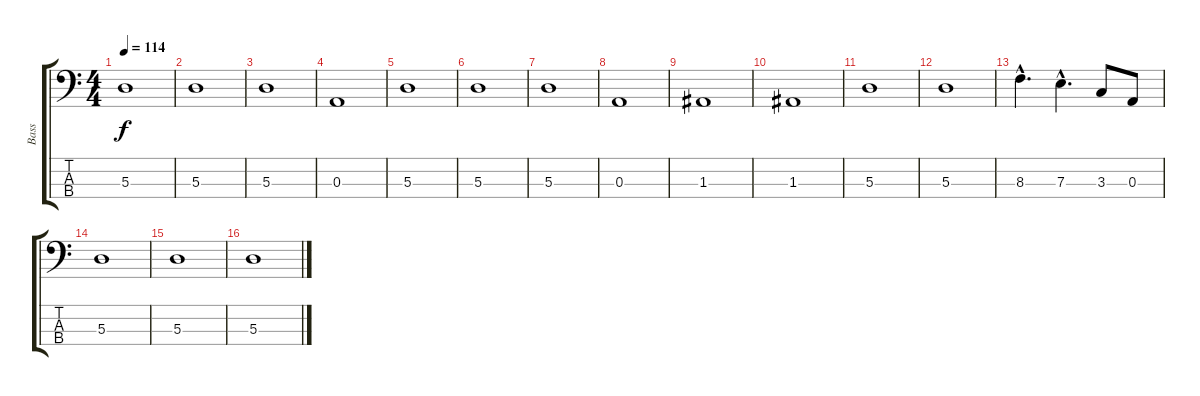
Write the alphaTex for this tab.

\track ("Bass" "Bass") {instrument fretlessbass}
\staff {score tabs}
\tuning (G2 D2 A1 E1) {hide}
\ts (4 4)
\tempo 114
\clef f4
\ks c
5.3.1{dy f instrument fretlessbass} |
5.3.1 |
5.3.1 |
0.3.1 |
5.3.1 |
5.3.1 |
5.3.1 |
0.3.1 |
1.3.1 |
1.3.1 |
5.3.1 |
5.3.1 |
8.3{hac}.4{d} 7.3{hac}.4{d} 3.3.8 0.3.8 |
5.3.1 |
5.3.1 |
5.3.1
